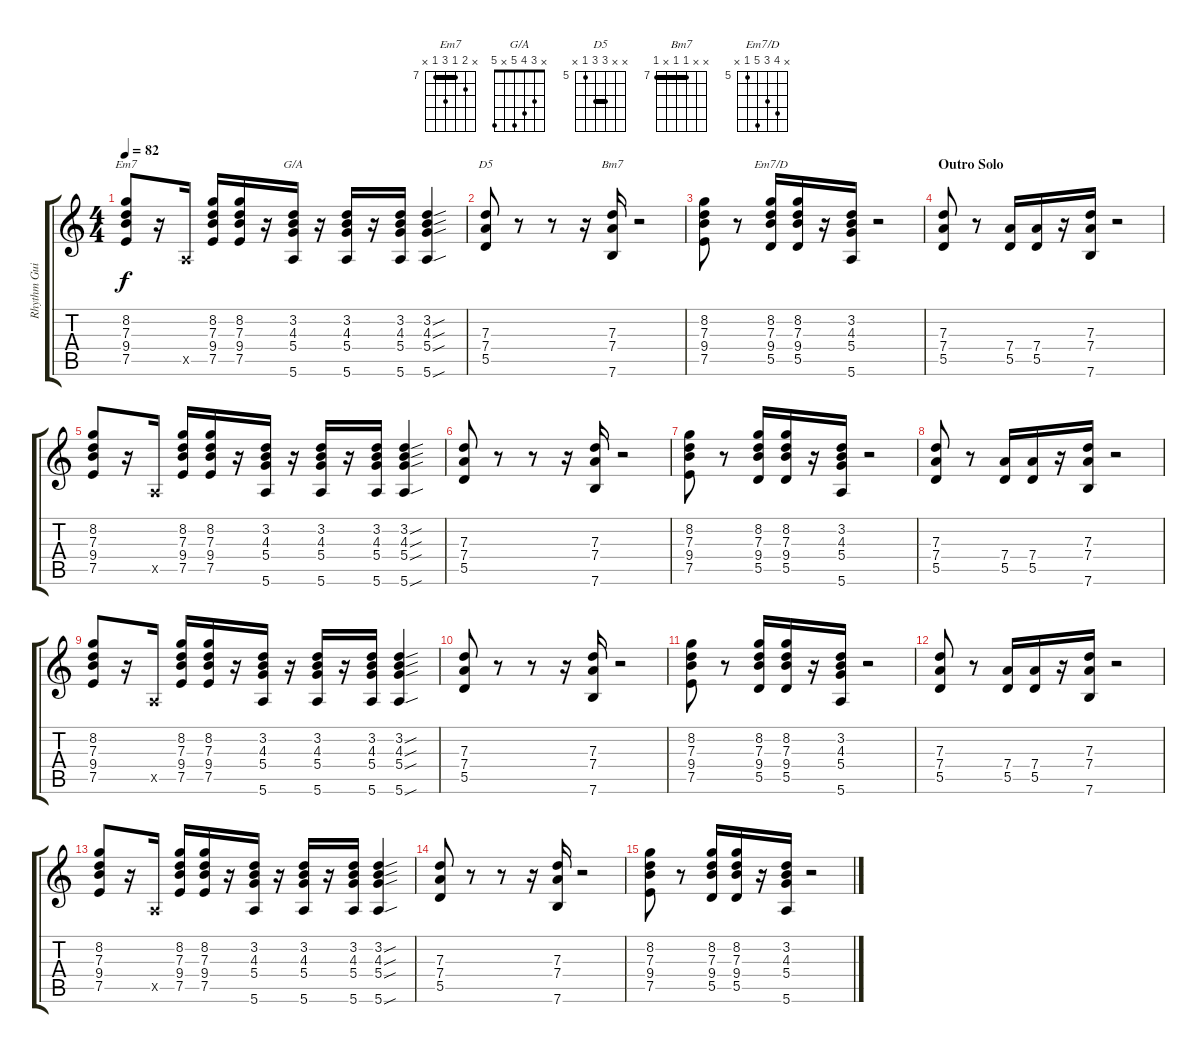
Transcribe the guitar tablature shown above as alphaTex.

\track ("Rhythm Guitar" "Rhythm Gui") {instrument electricguitarmuted}
\staff {score tabs}
\tuning (E4 B3 G3 D3 A2 E2) {hide}
\chord ("Em7" x 8 7 9 7 x) {firstfret 7 barre 7}
\chord ("G/A" x 3 4 5 x 5)
\chord ("D5" x x 7 7 5 x) {firstfret 5 barre 7}
\chord ("Bm7" x x 7 7 x 7) {firstfret 7 barre 7}
\chord ("Em7/D" x 8 7 9 5 x) {firstfret 5}
\ts (4 4)
\tempo 82
\clef g2
\ks c
(8.2 7.3 9.4 7.5).8{ch "Em7" dy f} r.16 0.5{x}.16 (8.2 7.3 9.4 7.5).16 (8.2 7.3 9.4 7.5).16 r.16 (3.2 4.3 5.4 5.6).16{ch "G/A"} r.16 (3.2 4.3 5.4 5.6).16 r.16 (3.2 4.3 5.4 5.6).16 (3.2{sou} 4.3{sou} 5.4{sou} 5.6{sou}).4 |
(7.3 7.4 5.5).8{ch "D5"} r.8 r.8 r.16 (7.3 7.4 7.6).16{ch "Bm7"} r.2 |
(8.2 7.3 9.4 7.5).8 r.8 (8.2 7.3 9.4 5.5).16{ch "Em7/D"} (8.2 7.3 9.4 5.5).16 r.16 (3.2 4.3 5.4 5.6).16 r.2 |
\section ("" "Outro Solo")
(7.3 7.4 5.5).8 r.8 (7.4 5.5).16 (7.4 5.5).16 r.16 (7.3 7.4 7.6).16 r.2 |
(8.2 7.3 9.4 7.5).8 r.16 0.5{x}.16 (8.2 7.3 9.4 7.5).16 (8.2 7.3 9.4 7.5).16 r.16 (3.2 4.3 5.4 5.6).16 r.16 (3.2 4.3 5.4 5.6).16 r.16 (3.2 4.3 5.4 5.6).16 (3.2{sou} 4.3{sou} 5.4{sou} 5.6{sou}).4 |
(7.3 7.4 5.5).8 r.8 r.8 r.16 (7.3 7.4 7.6).16 r.2 |
(8.2 7.3 9.4 7.5).8 r.8 (8.2 7.3 9.4 5.5).16 (8.2 7.3 9.4 5.5).16 r.16 (3.2 4.3 5.4 5.6).16 r.2 |
(7.3 7.4 5.5).8 r.8 (7.4 5.5).16 (7.4 5.5).16 r.16 (7.3 7.4 7.6).16 r.2 |
(8.2 7.3 9.4 7.5).8 r.16 0.5{x}.16 (8.2 7.3 9.4 7.5).16 (8.2 7.3 9.4 7.5).16 r.16 (3.2 4.3 5.4 5.6).16 r.16 (3.2 4.3 5.4 5.6).16 r.16 (3.2 4.3 5.4 5.6).16 (3.2{sou} 4.3{sou} 5.4{sou} 5.6{sou}).4 |
(7.3 7.4 5.5).8 r.8 r.8 r.16 (7.3 7.4 7.6).16 r.2 |
(8.2 7.3 9.4 7.5).8 r.8 (8.2 7.3 9.4 5.5).16 (8.2 7.3 9.4 5.5).16 r.16 (3.2 4.3 5.4 5.6).16 r.2 |
(7.3 7.4 5.5).8 r.8 (7.4 5.5).16 (7.4 5.5).16 r.16 (7.3 7.4 7.6).16 r.2 |
(8.2 7.3 9.4 7.5).8 r.16 0.5{x}.16 (8.2 7.3 9.4 7.5).16 (8.2 7.3 9.4 7.5).16 r.16 (3.2 4.3 5.4 5.6).16 r.16 (3.2 4.3 5.4 5.6).16 r.16 (3.2 4.3 5.4 5.6).16 (3.2{sou} 4.3{sou} 5.4{sou} 5.6{sou}).4 |
(7.3 7.4 5.5).8 r.8 r.8 r.16 (7.3 7.4 7.6).16 r.2 |
(8.2 7.3 9.4 7.5).8 r.8 (8.2 7.3 9.4 5.5).16 (8.2 7.3 9.4 5.5).16 r.16 (3.2 4.3 5.4 5.6).16 r.2
